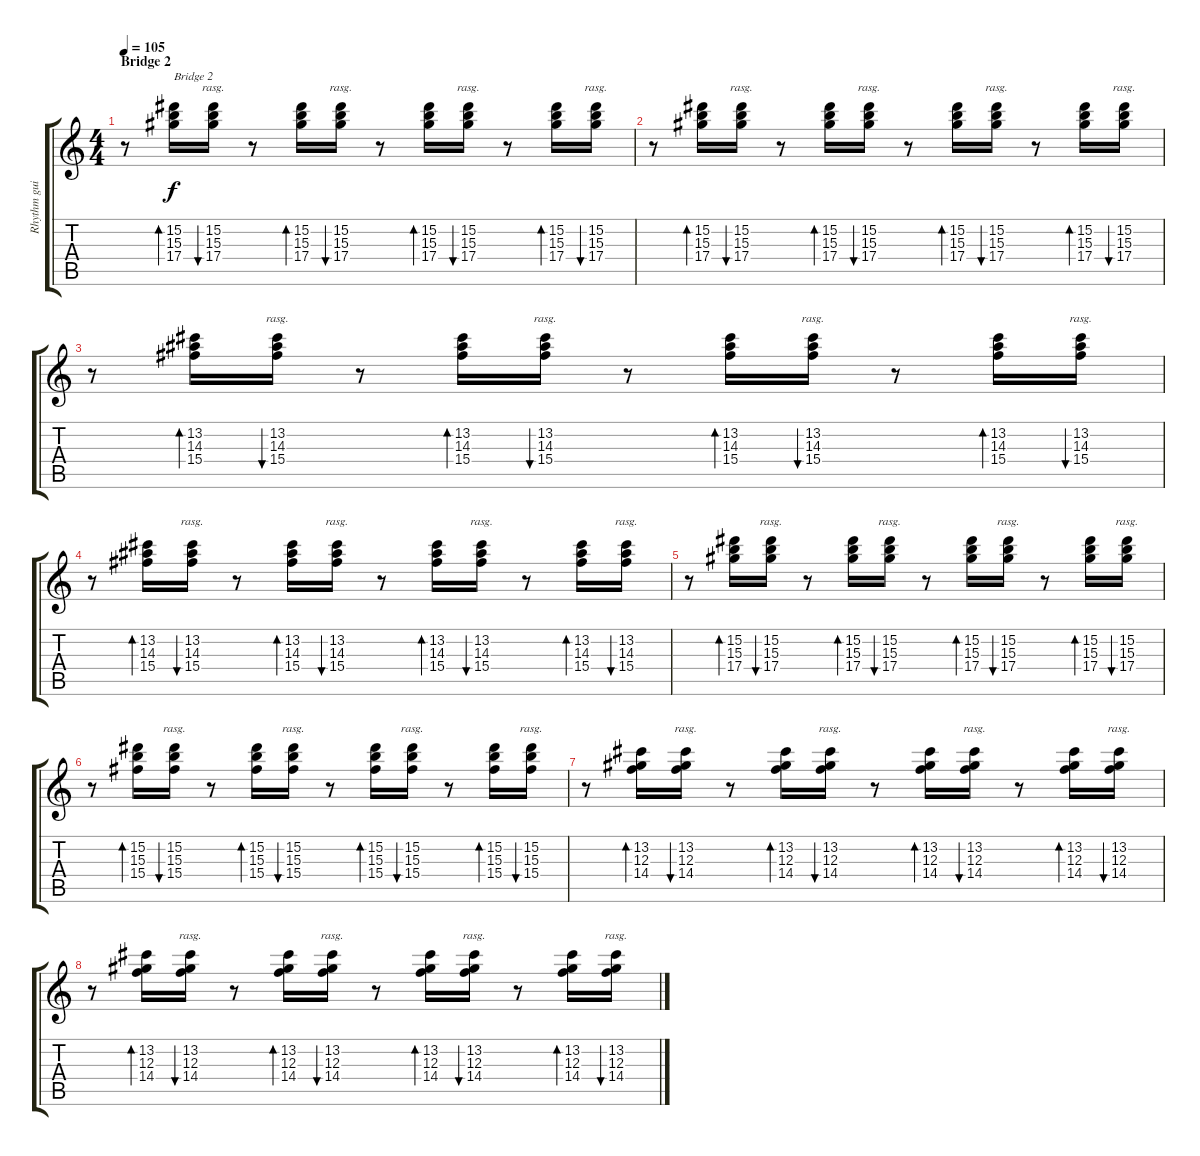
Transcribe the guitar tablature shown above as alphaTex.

\track ("Rhythm guitar" "Rhythm gui") {instrument electricguitarjazz}
\staff {score tabs}
\tuning (F4 C4 Ab3 Eb3 Bb2 F2) {hide}
\ts (4 4)
\section ("" "Bridge 2")
\tempo 105
\clef g2
\ks c
r.8{dy f} (15.2 15.3 17.4).16{bd 30 txt "Bridge 2"} (15.2 15.3 17.4).16{bu 30 rasg ii} r.8 (15.2 15.3 17.4).16{bd 30} (15.2 15.3 17.4).16{bu 30 rasg ii} r.8 (15.2 15.3 17.4).16{bd 30} (15.2 15.3 17.4).16{bu 30 rasg ii} r.8 (15.2 15.3 17.4).16{bd 30} (15.2 15.3 17.4).16{bu 30 rasg ii} |
r.8 (15.2 15.3 17.4).16{bd 30} (15.2 15.3 17.4).16{bu 30 rasg ii} r.8 (15.2 15.3 17.4).16{bd 30} (15.2 15.3 17.4).16{bu 30 rasg ii} r.8 (15.2 15.3 17.4).16{bd 30} (15.2 15.3 17.4).16{bu 30 rasg ii} r.8 (15.2 15.3 17.4).16{bd 30} (15.2 15.3 17.4).16{bu 30 rasg ii} |
r.8 (13.2 14.3 15.4).16{bd 30} (13.2 14.3 15.4).16{bu 30 rasg ii} r.8 (13.2 14.3 15.4).16{bd 30} (13.2 14.3 15.4).16{bu 30 rasg ii} r.8 (13.2 14.3 15.4).16{bd 30} (13.2 14.3 15.4).16{bu 30 rasg ii} r.8 (13.2 14.3 15.4).16{bd 30} (13.2 14.3 15.4).16{bu 30 rasg ii} |
r.8 (13.2 14.3 15.4).16{bd 30} (13.2 14.3 15.4).16{bu 30 rasg ii} r.8 (13.2 14.3 15.4).16{bd 30} (13.2 14.3 15.4).16{bu 30 rasg ii} r.8 (13.2 14.3 15.4).16{bd 30} (13.2 14.3 15.4).16{bu 30 rasg ii} r.8 (13.2 14.3 15.4).16{bd 30} (13.2 14.3 15.4).16{bu 30 rasg ii} |
r.8 (15.2 15.3 17.4).16{bd 30} (15.2 15.3 17.4).16{bu 30 rasg ii} r.8 (15.2 15.3 17.4).16{bd 30} (15.2 15.3 17.4).16{bu 30 rasg ii} r.8 (15.2 15.3 17.4).16{bd 30} (15.2 15.3 17.4).16{bu 30 rasg ii} r.8 (15.2 15.3 17.4).16{bd 30} (15.2 15.3 17.4).16{bu 30 rasg ii} |
r.8 (15.2 15.3 15.4).16{bd 30} (15.2 15.3 15.4).16{bu 30 rasg ii} r.8 (15.2 15.3 15.4).16{bd 30} (15.2 15.3 15.4).16{bu 30 rasg ii} r.8 (15.2 15.3 15.4).16{bd 30} (15.2 15.3 15.4).16{bu 30 rasg ii} r.8 (15.2 15.3 15.4).16{bd 30} (15.2 15.3 15.4).16{bu 30 rasg ii} |
r.8 (13.2 12.3 14.4).16{bd 30} (13.2 12.3 14.4).16{bu 30 rasg ii} r.8 (13.2 12.3 14.4).16{bd 30} (13.2 12.3 14.4).16{bu 30 rasg ii} r.8 (13.2 12.3 14.4).16{bd 30} (13.2 12.3 14.4).16{bu 30 rasg ii} r.8 (13.2 12.3 14.4).16{bd 30} (13.2 12.3 14.4).16{bu 30 rasg ii} |
r.8 (13.2 12.3 14.4).16{bd 30} (13.2 12.3 14.4).16{bu 30 rasg ii} r.8 (13.2 12.3 14.4).16{bd 30} (13.2 12.3 14.4).16{bu 30 rasg ii} r.8 (13.2 12.3 14.4).16{bd 30} (13.2 12.3 14.4).16{bu 30 rasg ii} r.8 (13.2 12.3 14.4).16{bd 30} (13.2 12.3 14.4).16{bu 30 rasg ii}
